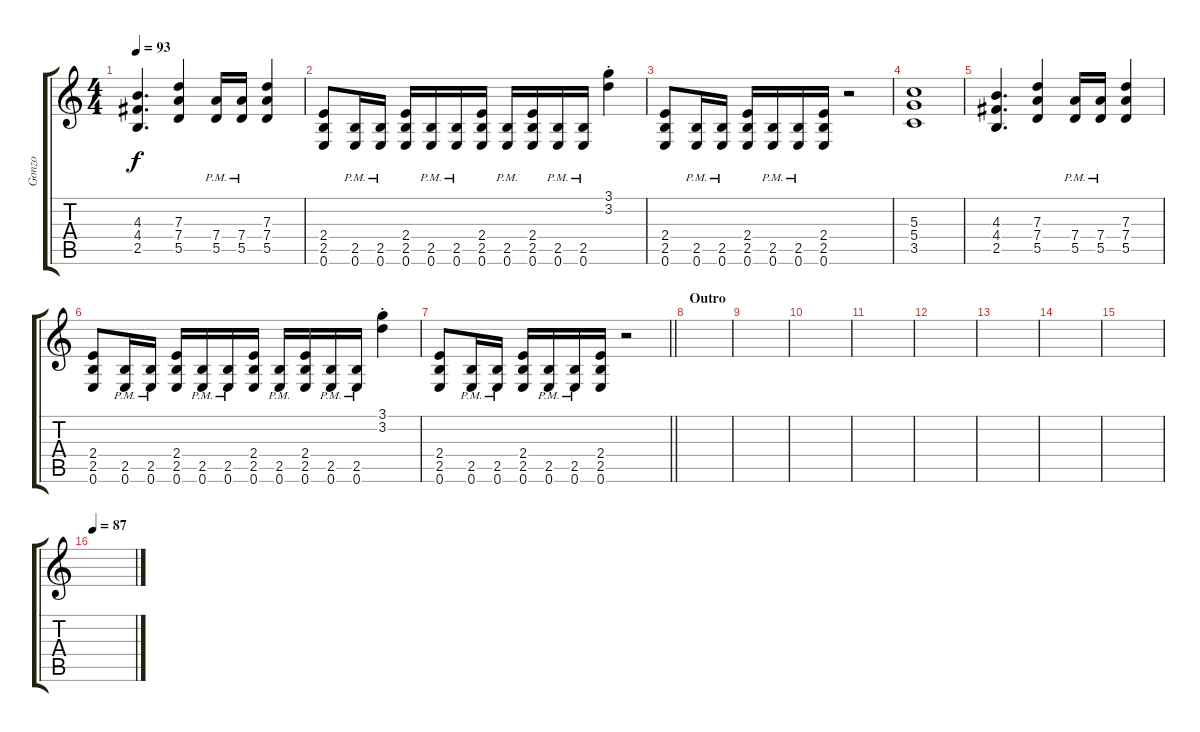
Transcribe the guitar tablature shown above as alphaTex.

\track ("Gonzo" "Gonzo") {instrument distortionguitar}
\staff {score tabs}
\tuning (E4 B3 G3 D3 A2 E2) {hide}
\ts (4 4)
\tempo 93
\clef g2
\ks c
(4.3 4.4 2.5).4{d dy f} (7.3 7.4 5.5).4 (7.4{pm} 5.5{pm}).16 (7.4{pm} 5.5{pm}).16 (7.3 7.4 5.5).4 |
(2.4 2.5 0.6).8 (2.5{pm} 0.6{pm}).16 (2.5{pm} 0.6{pm}).16 (2.4 2.5 0.6).16 (2.5{pm} 0.6{pm}).16 (2.5{pm} 0.6{pm}).16 (2.4 2.5 0.6).16 (2.5{pm} 0.6{pm}).16 (2.4 2.5 0.6).16 (2.5{pm} 0.6{pm}).16 (2.5{pm} 0.6{pm}).16 (3.1{st} 3.2{st}).4 |
(2.4 2.5 0.6).8 (2.5{pm} 0.6{pm}).16 (2.5{pm} 0.6{pm}).16 (2.4 2.5 0.6).16 (2.5{pm} 0.6{pm}).16 (2.5{pm} 0.6{pm}).16 (2.4 2.5 0.6).16 r.2 |
(5.3 5.4 3.5).1 |
(4.3 4.4 2.5).4{d} (7.3 7.4 5.5).4 (7.4{pm} 5.5{pm}).16 (7.4{pm} 5.5{pm}).16 (7.3 7.4 5.5).4 |
(2.4 2.5 0.6).8 (2.5{pm} 0.6{pm}).16 (2.5{pm} 0.6{pm}).16 (2.4 2.5 0.6).16 (2.5{pm} 0.6{pm}).16 (2.5{pm} 0.6{pm}).16 (2.4 2.5 0.6).16 (2.5{pm} 0.6{pm}).16 (2.4 2.5 0.6).16 (2.5{pm} 0.6{pm}).16 (2.5{pm} 0.6{pm}).16 (3.1{st} 3.2{st}).4 |
\barLineRight lightlight
(2.4 2.5 0.6).8 (2.5{pm} 0.6{pm}).16 (2.5{pm} 0.6{pm}).16 (2.4 2.5 0.6).16 (2.5{pm} 0.6{pm}).16 (2.5{pm} 0.6{pm}).16 (2.4 2.5 0.6).16 r.2 |
\section ("" "Outro")
|
|
|
|
|
|
|
|
\tempo 87
